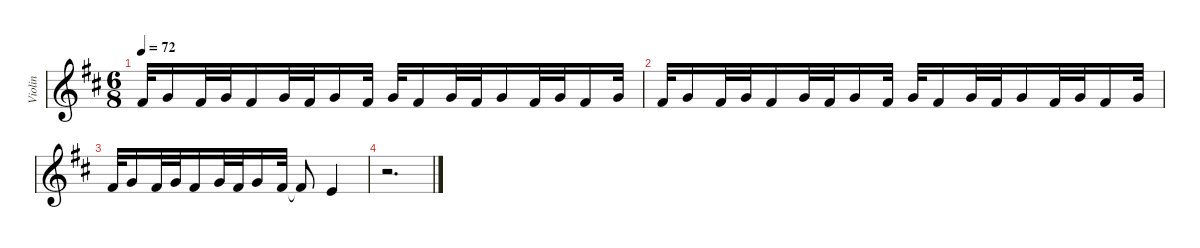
\defaultSystemsLayout 4
\hideDynamics
\bracketExtendMode groupsimilarinstruments
\firstSystemTrackNameMode fullname
\otherSystemsTrackNameOrientation horizontal
\track ("Violin" "vln.") {defaultSystemsLayout 8 instrument violin}
\staff {score}
\tuning (E5 A4 D4 G3)
\ts (6 8)
\tempo 72
\clef g2
\ks bminor
4.3{acc #}.32{dy f beam Up} 5.3{acc forcenatural}.16{beam Up} 4.3{acc #}.32{beam Up} 5.3{acc forcenatural}.32{dy mf beam Up} 4.3{acc #}.16{beam Up} 5.3{acc forcenatural}.32{beam Up} 4.3{acc #}.32{beam Up} 5.3{acc forcenatural}.16{beam Up} 4.3{acc #}.32{dy mp beam Up} 5.3{acc forcenatural}.32{beam Up} 4.3{acc #}.16{beam Up} 5.3{acc forcenatural}.32{beam Up} 4.3{acc #}.32{beam Up} 5.3{acc forcenatural}.16{beam Up} 4.3{acc #}.32{beam Up} 5.3{acc forcenatural}.32{dy mf beam Up} 4.3{acc #}.16{beam Up} 5.3{acc forcenatural}.32{beam Up} |
4.3{acc #}.32{beam Up} 5.3{acc forcenatural}.16{beam Up} 4.3{acc #}.32{beam Up} 5.3{acc forcenatural}.32{beam Up} 4.3{acc #}.16{beam Up} 5.3{acc forcenatural}.32{dy f beam Up} 4.3{acc #}.32{beam Up} 5.3{acc forcenatural}.16{beam Up} 4.3{acc #}.32{beam Up} 5.3{acc forcenatural}.32{beam Up} 4.3{acc #}.16{beam Up} 5.3{acc forcenatural}.32{beam Up} 4.3{acc #}.32{beam Up} 5.3{acc forcenatural}.16{dy ff beam Up} 4.3{acc #}.32{beam Up} 5.3{acc forcenatural}.32{dy fff beam Up} 4.3{acc #}.16{beam Up} 5.3{acc forcenatural}.32{beam Up} |
4.3{acc #}.32{beam Up} 5.3{acc forcenatural}.16{beam Up} 4.3{acc #}.32{dy ff beam Up} 5.3{acc forcenatural}.32{beam Up} 4.3{acc #}.16{beam Up} 5.3{acc forcenatural}.32{dy f beam Up} 4.3{acc #}.32{beam Up} 5.3{acc forcenatural}.16{beam Up} 4.3{acc #}.32{dy mf beam Up} 4.3{t acc #}.8{beam Up} 2.3{acc forcenatural}.4{dy ff beam Up} |
r.2{d beam Down}
